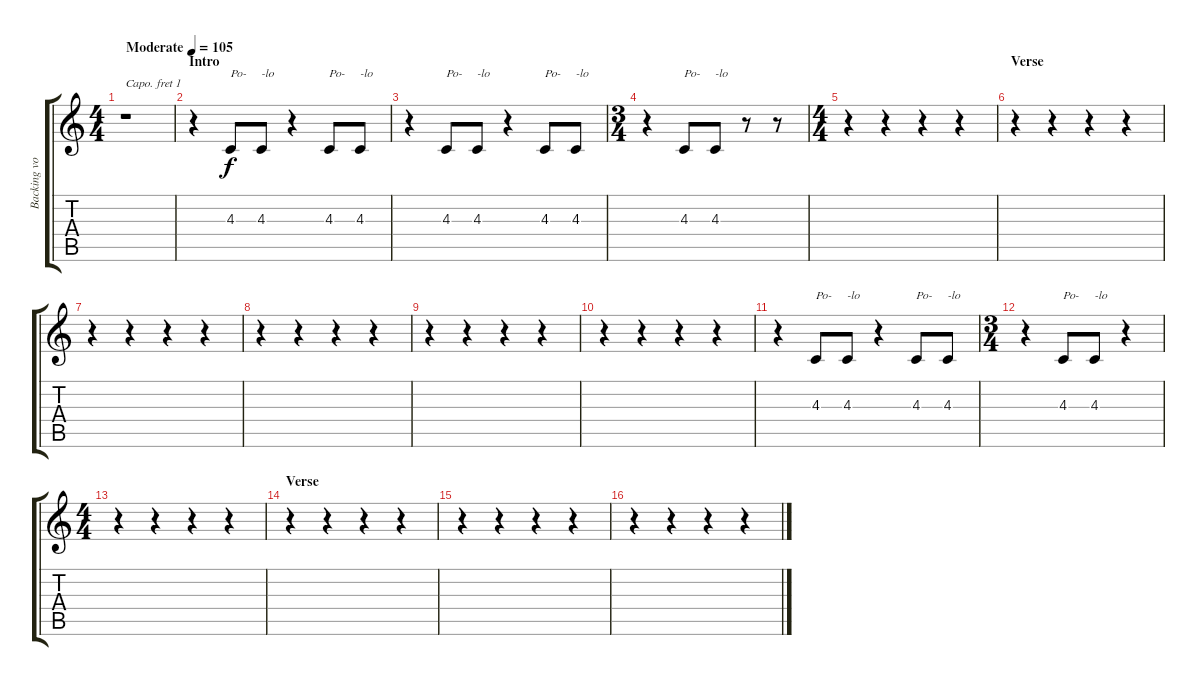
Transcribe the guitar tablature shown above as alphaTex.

\track ("Backing vocals" "Backing vo") {instrument synthvoice}
\staff {score tabs}
\capo 1
\tuning (E4 B3 G3 D3 A2 E2) {hide}
\ts (4 4)
\tempo (105 "Moderate")
\clef g2
\ks c
r.1{dy f instrument synthvoice} |
\section ("" "Intro")
r.4 4.3.8{txt "Po-"} 4.3.8{txt "-lo"} r.4 4.3.8{txt "Po-"} 4.3.8{txt "-lo"} |
r.4 4.3.8{txt "Po-"} 4.3.8{txt "-lo"} r.4 4.3.8{txt "Po-"} 4.3.8{txt "-lo"} |
\ts (3 4)
r.4 4.3.8{txt "Po-"} 4.3.8{txt "-lo"} r.8 r.8 |
\ts (4 4)
r.4 r.4 r.4 r.4 |
\section ("" "Verse")
r.4 r.4 r.4 r.4 |
r.4 r.4 r.4 r.4 |
r.4 r.4 r.4 r.4 |
r.4 r.4 r.4 r.4 |
r.4 r.4 r.4 r.4 |
r.4 4.3.8{txt "Po-"} 4.3.8{txt "-lo"} r.4 4.3.8{txt "Po-"} 4.3.8{txt "-lo"} |
\ts (3 4)
r.4 4.3.8{txt "Po-"} 4.3.8{txt "-lo"} r.4 |
\ts (4 4)
r.4 r.4 r.4 r.4 |
\section ("" "Verse")
r.4 r.4 r.4 r.4 |
r.4 r.4 r.4 r.4 |
r.4 r.4 r.4 r.4
